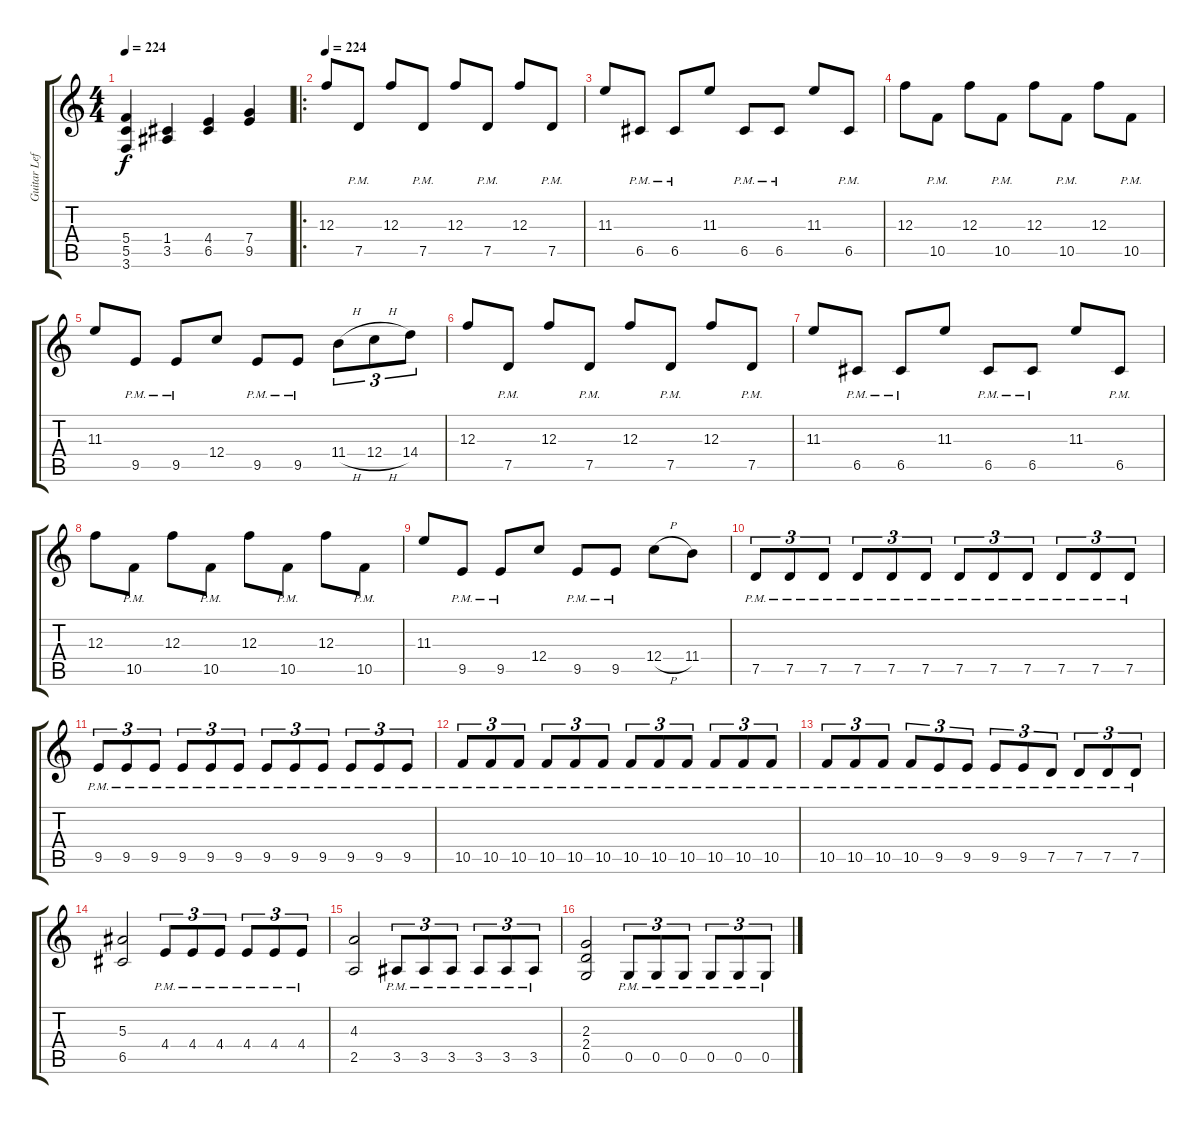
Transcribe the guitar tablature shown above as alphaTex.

\track ("Guitar Left" "Guitar Lef") {instrument distortionguitar}
\staff {score tabs}
\tuning (D4 A3 F3 C3 G2 D2) {hide}
\ts (4 4)
\tempo 224
\clef g2
\ks c
(5.4 5.5 3.6).4{dy f} (1.4 3.5).4 (4.4 6.5).4 (7.4 9.5).4 |
\ro
\tempo 224
12.3.8 7.5{pm}.8 12.3.8 7.5{pm}.8 12.3.8 7.5{pm}.8 12.3.8 7.5{pm}.8 |
11.3.8 6.5{pm}.8 6.5{pm}.8 11.3.8 6.5{pm}.8 6.5{pm}.8 11.3.8 6.5{pm}.8 |
12.3.8 10.5{pm}.8 12.3.8 10.5{pm}.8 12.3.8 10.5{pm}.8 12.3.8 10.5{pm}.8 |
11.3.8 9.5{pm}.8 9.5{pm}.8 12.4.8 9.5{pm}.8 9.5{pm}.8 11.4{h}.8{tu (3 2)} 12.4{h}.8{tu (3 2)} 14.4.8{tu (3 2)} |
12.3.8 7.5{pm}.8 12.3.8 7.5{pm}.8 12.3.8 7.5{pm}.8 12.3.8 7.5{pm}.8 |
11.3.8 6.5{pm}.8 6.5{pm}.8 11.3.8 6.5{pm}.8 6.5{pm}.8 11.3.8 6.5{pm}.8 |
12.3.8 10.5{pm}.8 12.3.8 10.5{pm}.8 12.3.8 10.5{pm}.8 12.3.8 10.5{pm}.8 |
11.3.8 9.5{pm}.8 9.5{pm}.8 12.4.8 9.5{pm}.8 9.5{pm}.8 12.4{h}.8 11.4.8 |
7.5{pm}.8{tu (3 2)} 7.5{pm}.8{tu (3 2)} 7.5{pm}.8{tu (3 2)} 7.5{pm}.8{tu (3 2)} 7.5{pm}.8{tu (3 2)} 7.5{pm}.8{tu (3 2)} 7.5{pm}.8{tu (3 2)} 7.5{pm}.8{tu (3 2)} 7.5{pm}.8{tu (3 2)} 7.5{pm}.8{tu (3 2)} 7.5{pm}.8{tu (3 2)} 7.5{pm}.8{tu (3 2)} |
9.5{pm}.8{tu (3 2)} 9.5{pm}.8{tu (3 2)} 9.5{pm}.8{tu (3 2)} 9.5{pm}.8{tu (3 2)} 9.5{pm}.8{tu (3 2)} 9.5{pm}.8{tu (3 2)} 9.5{pm}.8{tu (3 2)} 9.5{pm}.8{tu (3 2)} 9.5{pm}.8{tu (3 2)} 9.5{pm}.8{tu (3 2)} 9.5{pm}.8{tu (3 2)} 9.5{pm}.8{tu (3 2)} |
10.5{pm}.8{tu (3 2)} 10.5{pm}.8{tu (3 2)} 10.5{pm}.8{tu (3 2)} 10.5{pm}.8{tu (3 2)} 10.5{pm}.8{tu (3 2)} 10.5{pm}.8{tu (3 2)} 10.5{pm}.8{tu (3 2)} 10.5{pm}.8{tu (3 2)} 10.5{pm}.8{tu (3 2)} 10.5{pm}.8{tu (3 2)} 10.5{pm}.8{tu (3 2)} 10.5{pm}.8{tu (3 2)} |
10.5{pm}.8{tu (3 2)} 10.5{pm}.8{tu (3 2)} 10.5{pm}.8{tu (3 2)} 10.5{pm}.8{tu (3 2)} 9.5{pm}.8{tu (3 2)} 9.5{pm}.8{tu (3 2)} 9.5{pm}.8{tu (3 2)} 9.5{pm}.8{tu (3 2)} 7.5{pm}.8{tu (3 2)} 7.5{pm}.8{tu (3 2)} 7.5{pm}.8{tu (3 2)} 7.5{pm}.8{tu (3 2)} |
(5.3 6.5).2 4.4{pm}.8{tu (3 2)} 4.4{pm}.8{tu (3 2)} 4.4{pm}.8{tu (3 2)} 4.4{pm}.8{tu (3 2)} 4.4{pm}.8{tu (3 2)} 4.4{pm}.8{tu (3 2)} |
(4.3 2.5).2 3.5{pm}.8{tu (3 2)} 3.5{pm}.8{tu (3 2)} 3.5{pm}.8{tu (3 2)} 3.5{pm}.8{tu (3 2)} 3.5{pm}.8{tu (3 2)} 3.5{pm}.8{tu (3 2)} |
(2.3 2.4 0.5).2 0.5{pm}.8{tu (3 2)} 0.5{pm}.8{tu (3 2)} 0.5{pm}.8{tu (3 2)} 0.5{pm}.8{tu (3 2)} 0.5{pm}.8{tu (3 2)} 0.5{pm}.8{tu (3 2)}
